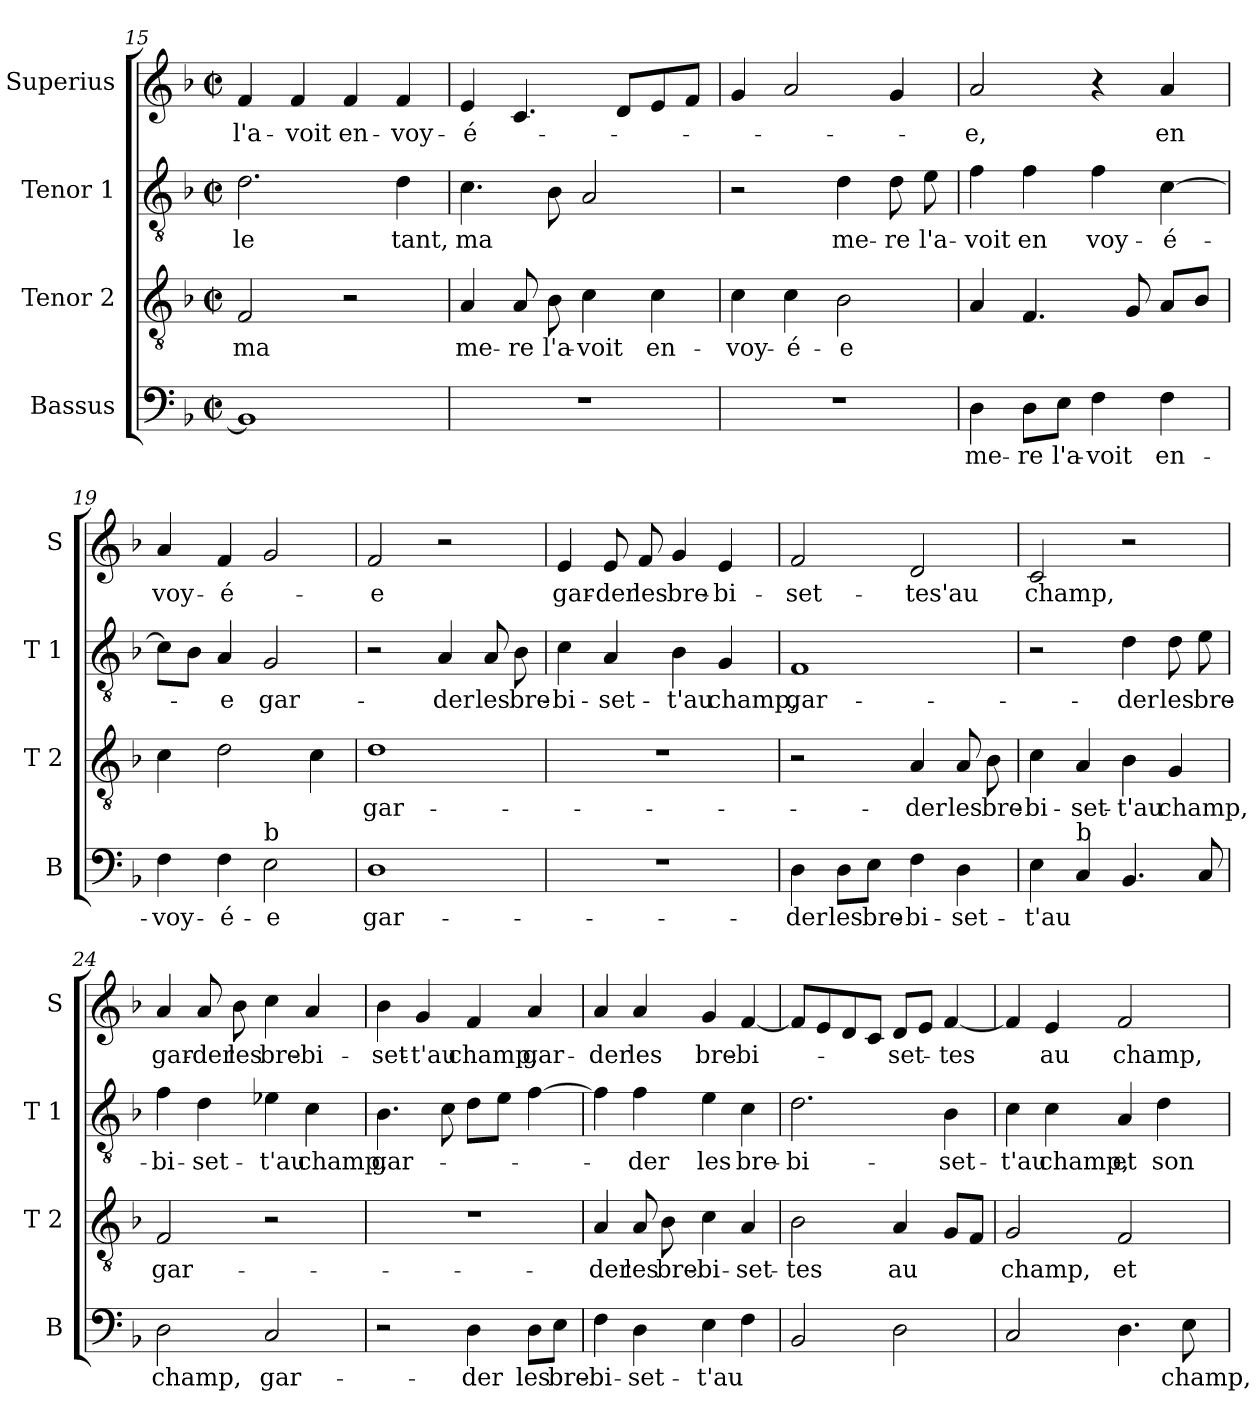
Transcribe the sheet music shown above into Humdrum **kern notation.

**kern	**text	**kern	**text	**kern	**text	**kern	**text
*part4	*part4	*part3	*part3	*part2	*part2	*part1	*part1
*staff4	*staff4	*staff3	*staff3	*staff2	*staff2	*staff1	*staff1
*I"Bassus	*	*I"Tenor 2	*	*I"Tenor 1	*	*I"Superius	*
*I'B	*	*I'T 2	*	*I'T 1	*	*I'S	*
!!LO:PB:g=z
*clefF4	*	*clefGv2	*	*clefGv2	*	*clefG2	*
*k[b-]	*	*k[b-]	*	*k[b-]	*	*k[b-]	*
*F:	*	*F:	*	*F:	*	*F:	*
*M2/2	*	*M2/2	*	*M2/2	*	*M2/2	*
*met(c|)	*	*met(c|)	*	*met(c|)	*	*met(c|)	*
=15	=15	=15	=15	=15	=15	=15	=15
1BB-]	.	2F/	ma	2.d\	-le	4f/	l'a-
.	.	.	.	.	.	4f/	-voit
.	.	2r	.	.	.	4f/	en-
.	.	.	.	4d\	tant,	4f/	-voy-
=16	=16	=16	=16	=16	=16	=16	=16
1r	.	4A/	me-	4.c\	ma	4e/	-é-
.	.	8A/	-re	.	.	4.c/	.
.	.	8B-\	l'a-	8B-\	.	.	.
.	.	4c\	-voit	2A/	.	.	.
.	.	.	.	.	.	8d/L	.
.	.	4c\	en-	.	.	8e/	.
.	.	.	.	.	.	8f/J	.
=17	=17	=17	=17	=17	=17	=17	=17
1r	.	4c\	-voy-	2r	.	4g/	.
.	.	4c\	-é-	.	.	2a/	.
.	.	2B-\	-e	4d\	me-	.	.
.	.	.	.	8d\	-re	4g/	.
.	.	.	.	8e\	l'a-	.	.
=18	=18	=18	=18	=18	=18	=18	=18
4D\	me-	4A/	.	4f\	-voit	2a/	-e,
8D\L	-re	4.F/	.	4f\	en	.	.
8E\J	l'a-	.	.	.	.	.	.
4F\	-voit	.	.	4f\	voy-	4r	.
.	.	8G/	.	.	.	.	.
4F\	en-	8A/L	.	[4c\	-é-	4a/	en
.	.	8B-/J	.	.	.	.	.
=19	=19	=19	=19	=19	=19	=19	=19
4F\	-voy-	4c\	.	8c\L]	.	4a/	voy-
.	.	.	.	8B-\J	.	.	.
4F\	-é-	2d\	.	4A/	-e	4f/	-é-
!LO:TX:a:t=b	!	!	!	!	!	!	!
2E\	-e	.	.	2G/	gar-	2g/	.
.	.	4c\	.	.	.	.	.
!!LO:LB:g=z
=20	=20	=20	=20	=20	=20	=20	=20
1D	gar-	1d	gar-	2r	.	2f/	-e
.	.	.	.	4A/	-der	2r	.
.	.	.	.	8A/	les	.	.
.	.	.	.	8B-\	bre-	.	.
=21	=21	=21	=21	=21	=21	=21	=21
1r	.	1r	.	4c\	-bi-	4e/	gar-
.	.	.	.	4A/	-set-	8e/	-der
.	.	.	.	.	.	8f/	les
.	.	.	.	4B-\	-t'au	4g/	bre-
.	.	.	.	4G/	champ,	4e/	-bi-
=22	=22	=22	=22	=22	=22	=22	=22
4D\	-der	2r	.	1F	gar-	2f/	-set-
8D\L	les	.	.	.	.	.	.
8E\J	bre-	.	.	.	.	.	.
4F\	-bi-	4A/	-der	.	.	2d/	-tes'au
4D\	-set-	8A/	les	.	.	.	.
.	.	8B-\	bre-	.	.	.	.
=23	=23	=23	=23	=23	=23	=23	=23
4E\	-t'au	4c\	-bi-	2r	.	2c/	champ,
!LO:TX:a:t=b	!	!	!	!	!	!	!
4C/	.	4A/	-set-	.	.	.	.
4.BB-/	.	4B-\	-t'au	4d\	-der	2r	.
.	.	4G/	champ,	8d\	les	.	.
8C/	.	.	.	8e\	bre-	.	.
=24	=24	=24	=24	=24	=24	=24	=24
2D\	champ,	2F/	gar-	4f\	-bi-	4a/	gar-
.	.	.	.	4d\	-set-	8a/	-der
.	.	.	.	.	.	8b-\	les
2C/	gar-	2r	.	4e-X\	-t'au	4cc\	bre-
.	.	.	.	4c\	champ,	4a/	-bi-
!!LO:LB:g=z
=25	=25	=25	=25	=25	=25	=25	=25
2r	.	1r	.	4.B-\	gar-	4b-\	-set-
.	.	.	.	.	.	4g/	-t'au
.	.	.	.	8c\	.	.	.
4D\	-der	.	.	8d\L	.	4f/	champ,
.	.	.	.	8e\J	.	.	.
8D\L	les	.	.	[4f\	.	4a/	gar-
8E\J	bre-	.	.	.	.	.	.
=26	=26	=26	=26	=26	=26	=26	=26
4F\	-bi-	4A/	-der	4f\]	.	4a/	-der
4D\	-set-	8A/	les	4f\	-der	4a/	les
.	.	8B-\	bre-	.	.	.	.
4E\	-t'au	4c\	-bi-	4e\	les	4g/	bre-
4F\	.	4A/	-set-	4c\	bre-	[4f/	-bi-
=27	=27	=27	=27	=27	=27	=27	=27
2BB-/	.	2B-\	-tes	2.d\	-bi-	8f/L]	.
.	.	.	.	.	.	8e/	.
.	.	.	.	.	.	8d/	.
.	.	.	.	.	.	8c/J	.
2D\	.	4A/	au	.	.	8d/L	-set-
.	.	.	.	.	.	8e/J	.
.	.	8G/L	.	4B-\	-set-	[4f/	-tes
.	.	8F/J	.	.	.	.	.
=28	=28	=28	=28	=28	=28	=28	=28
2C/	.	2G/	champ,	4c\	-t'au	4f/]	.
.	.	.	.	4c\	champ,	4e/	au
4.D\	.	2F/	et	4A/	et	2f/	champ,
.	.	.	.	4d\	son	.	.
8E\	champ,	.	.	.	.	.	.
=	=	=	=	=	=	=	=
*-	*-	*-	*-	*-	*-	*-	*-
